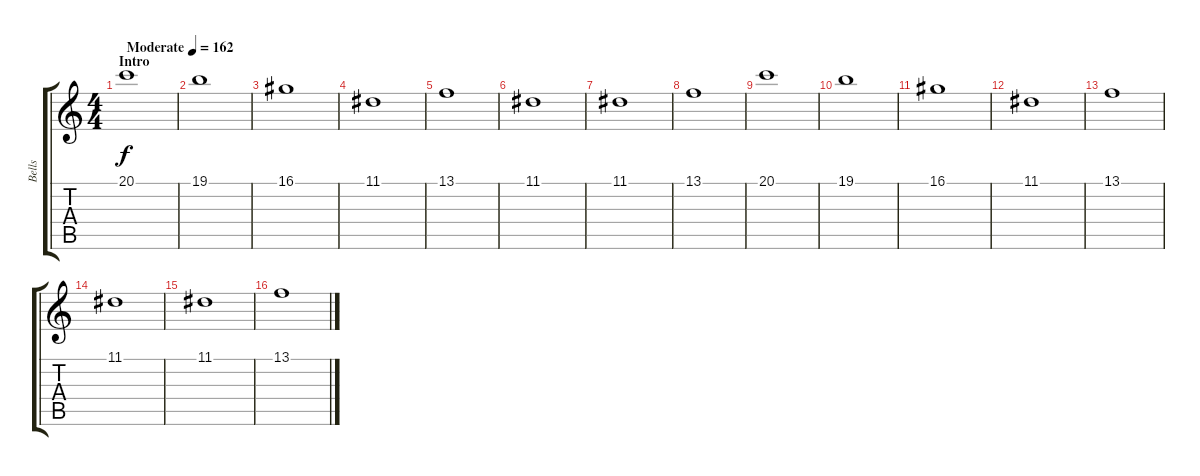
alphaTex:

\track ("Bells" "Bells") {instrument tinklebell}
\staff {score tabs}
\tuning (E4 B3 G3 D3 A2 E2) {hide}
\ts (4 4)
\section ("" "Intro")
\tempo (162 "Moderate")
\clef g2
\ks c
20.1.1{dy f instrument tinklebell} |
19.1.1 |
16.1.1 |
11.1.1 |
13.1.1 |
11.1.1 |
11.1.1 |
13.1.1 |
20.1.1 |
19.1.1 |
16.1.1 |
11.1.1 |
13.1.1 |
11.1.1 |
11.1.1 |
13.1.1
